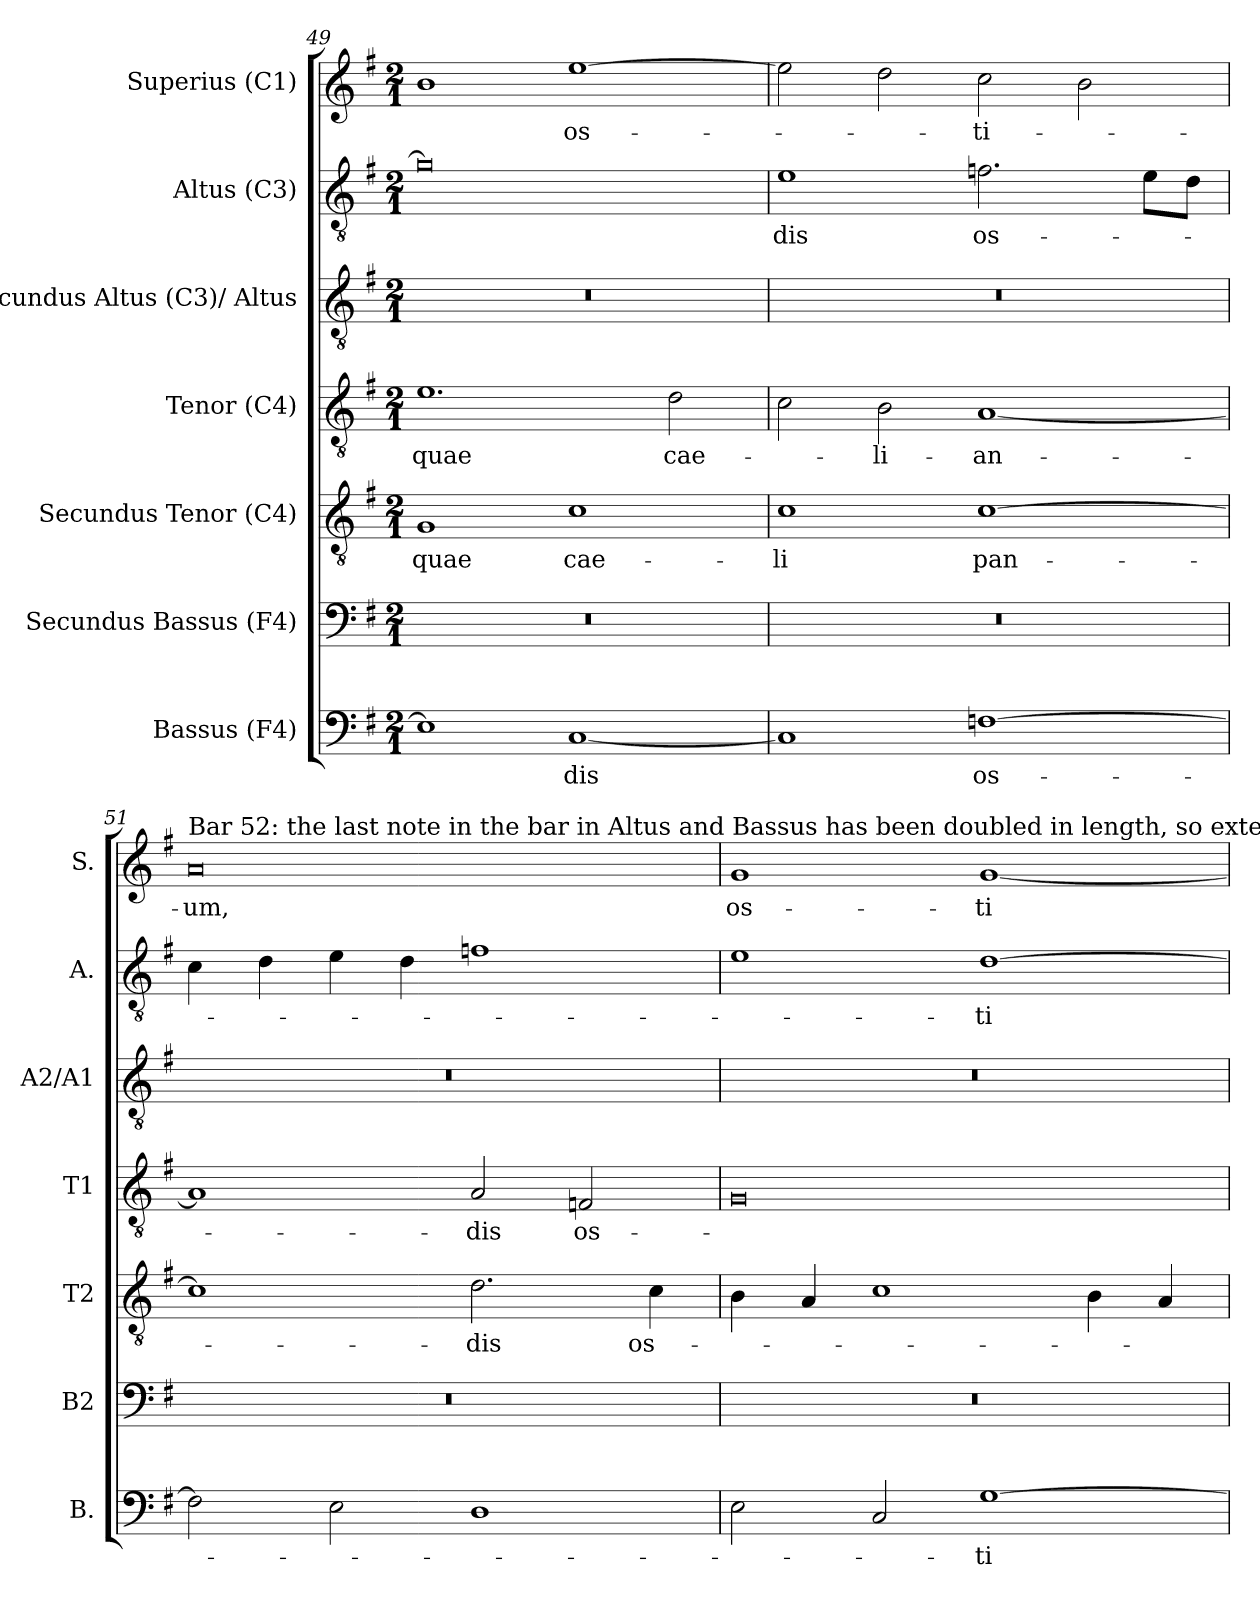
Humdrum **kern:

**kern	**text	**kern	**kern	**text	**kern	**text	**kern	**kern	**text	**kern	**text
*part7	*part7	*part6	*part5	*part5	*part4	*part4	*part3	*part2	*part2	*part1	*part1
*staff7	*staff7	*staff6	*staff5	*staff5	*staff4	*staff4	*staff3	*staff2	*staff2	*staff1	*staff1
*I"Bassus (F4)	*	*I"Secundus Bassus (F4)	*I"Secundus Tenor (C4)	*	*I"Tenor (C4)	*	*I"Secundus Altus (C3)/ Altus	*I"Altus (C3)	*	*I"Superius (C1)	*
*I'B.	*	*I'B2	*I'T2	*	*I'T1	*	*I'A2/A1	*I'A.	*	*I'S.	*
*clefF4	*	*clefF4	*clefGv2	*	*clefGv2	*	*clefGv2	*clefGv2	*	*clefG2	*
*	*	*	*	*	*ITrd7c12	*	*	*	*	*	*
*k[f#]	*	*k[f#]	*k[f#]	*	*k[f#]	*	*k[f#]	*k[f#]	*	*k[f#]	*
*G:	*	*G:	*G:	*	*G:	*	*G:	*G:	*	*G:	*
*M2/1	*	*M2/1	*M2/1	*	*M2/1	*	*M2/1	*M2/1	*	*M2/1	*
=49	=49	=49	=49	=49	=49	=49	=49	=49	=49	=49	=49
!	!	!LO:N:vis=1	!	!	!	!	!	!	!	!	!
!	!	!	!	!LO:LY:b:color=#000000	!	!	!	!	!	!	!
!	!	!	!	!	!	!LO:LY:b:color=#000000	!LO:N:vis=1	!	!	!	!
1Ei]	.	0r	1Gi	quae	1.Ei	quae	0r	0gi]	.	1bi	.
!	!LO:LY:b:color=#000000	!	!	!	!	!	!	!	!	!	!
!	!	!	!	!LO:LY:b:color=#000000	!	!	!	!	!	!	!
!	!	!	!	!	!	!	!	!	!	!	!LO:LY:b:color=#000000
[1Ci	-dis	.	1ci	cae-	.	.	.	.	.	[1eei	os-
!	!	!	!	!	!	!LO:LY:b:color=#000000	!	!	!	!	!
.	.	.	.	.	2Di\	cae-	.	.	.	.	.
=50	=50	=50	=50	=50	=50	=50	=50	=50	=50	=50	=50
!	!	!LO:N:vis=1	!	!	!	!	!	!	!	!	!
!	!	!	!	!LO:LY:b:color=#000000	!	!	!LO:N:vis=1	!	!	!	!
!	!	!	!	!	!	!	!	!	!LO:LY:b:color=#000000	!	!
1Ci]	.	0r	1ci	-li	2Ci\	.	0r	1ei	-dis	2eei\]	.
!	!	!	!	!	!	!LO:LY:b:color=#000000	!	!	!	!	!
.	.	.	.	.	2BBi\	-li-	.	.	.	2ddi\	.
!	!LO:LY:b:color=#000000	!	!	!	!	!	!	!	!	!	!
!	!	!	!	!LO:LY:b:color=#000000	!	!	!	!	!	!	!
!	!	!	!	!	!	!LO:LY:b:color=#000000	!	!	!	!	!
!	!	!	!	!	!	!	!	!	!LO:LY:b:color=#000000	!	!
!	!	!	!	!	!	!	!	!	!	!	!LO:LY:b:color=#000000
[1Fni	os-	.	[1ci	pan-	[1AAi	-an-	.	2.fni\	os-	2cci\	-ti-
.	.	.	.	.	.	.	.	.	.	2bi\	.
.	.	.	.	.	.	.	.	8ei\L	.	.	.
.	.	.	.	.	.	.	.	8di\J	.	.	.
!!LO:LB:g=z
=51	=51	=51	=51	=51	=51	=51	=51	=51	=51	=51	=51
!	!	!LO:N:vis=1	!	!	!	!	!LO:N:vis=1	!	!	!	!
!	!	!	!	!	!	!	!	!	!	!LO:TX:a:t=Bar 52&colon; the last note in the bar in Altus and Bassus has been doubled in length, so extended into 53.	!
!	!	!	!	!	!	!	!	!	!	!	!LO:LY:b:color=#000000
2Fi\]	.	0r	1ci]	.	1AAi]	.	0r	4ci\	.	0ai	-um,
.	.	.	.	.	.	.	.	4di\	.	.	.
2Ei\	.	.	.	.	.	.	.	4ei\	.	.	.
.	.	.	.	.	.	.	.	4di\	.	.	.
!	!	!	!	!LO:LY:b:color=#000000	!	!	!	!	!	!	!
!	!	!	!	!	!	!LO:LY:b:color=#000000	!	!	!	!	!
1Di	.	.	2.di\	-dis	2AAi/	-dis	.	1fi	.	.	.
!	!	!	!	!	!	!LO:LY:b:color=#000000	!	!	!	!	!
.	.	.	.	.	2FFni/	os-	.	.	.	.	.
!	!	!	!	!LO:LY:b:color=#000000	!	!	!	!	!	!	!
.	.	.	4ci\	os-	.	.	.	.	.	.	.
=52	=52	=52	=52	=52	=52	=52	=52	=52	=52	=52	=52
!	!	!LO:N:vis=1	!	!	!	!	!LO:N:vis=1	!	!	!	!
!	!	!	!	!	!	!	!	!	!	!	!LO:LY:b:color=#000000
2Ei\	.	0r	4Bi\	.	0GGi	.	0r	1ei	.	1gi	os-
.	.	.	4Ai/	.	.	.	.	.	.	.	.
2Ci/	.	.	1ci	.	.	.	.	.	.	.	.
!	!LO:LY:b:color=#000000	!	!	!	!	!	!	!	!	!	!
!	!	!	!	!	!	!	!	!	!LO:LY:b:color=#000000	!	!
!	!	!	!	!	!	!	!	!	!	!	!LO:LY:b:color=#000000
[1Gi	-ti-	.	.	.	.	.	.	[1di	-ti-	[1gi	-ti-
.	.	.	4Bi\	.	.	.	.	.	.	.	.
.	.	.	4Ai/	.	.	.	.	.	.	.	.
=	=	=	=	=	=	=	=	=	=	=	=
*-	*-	*-	*-	*-	*-	*-	*-	*-	*-	*-	*-
